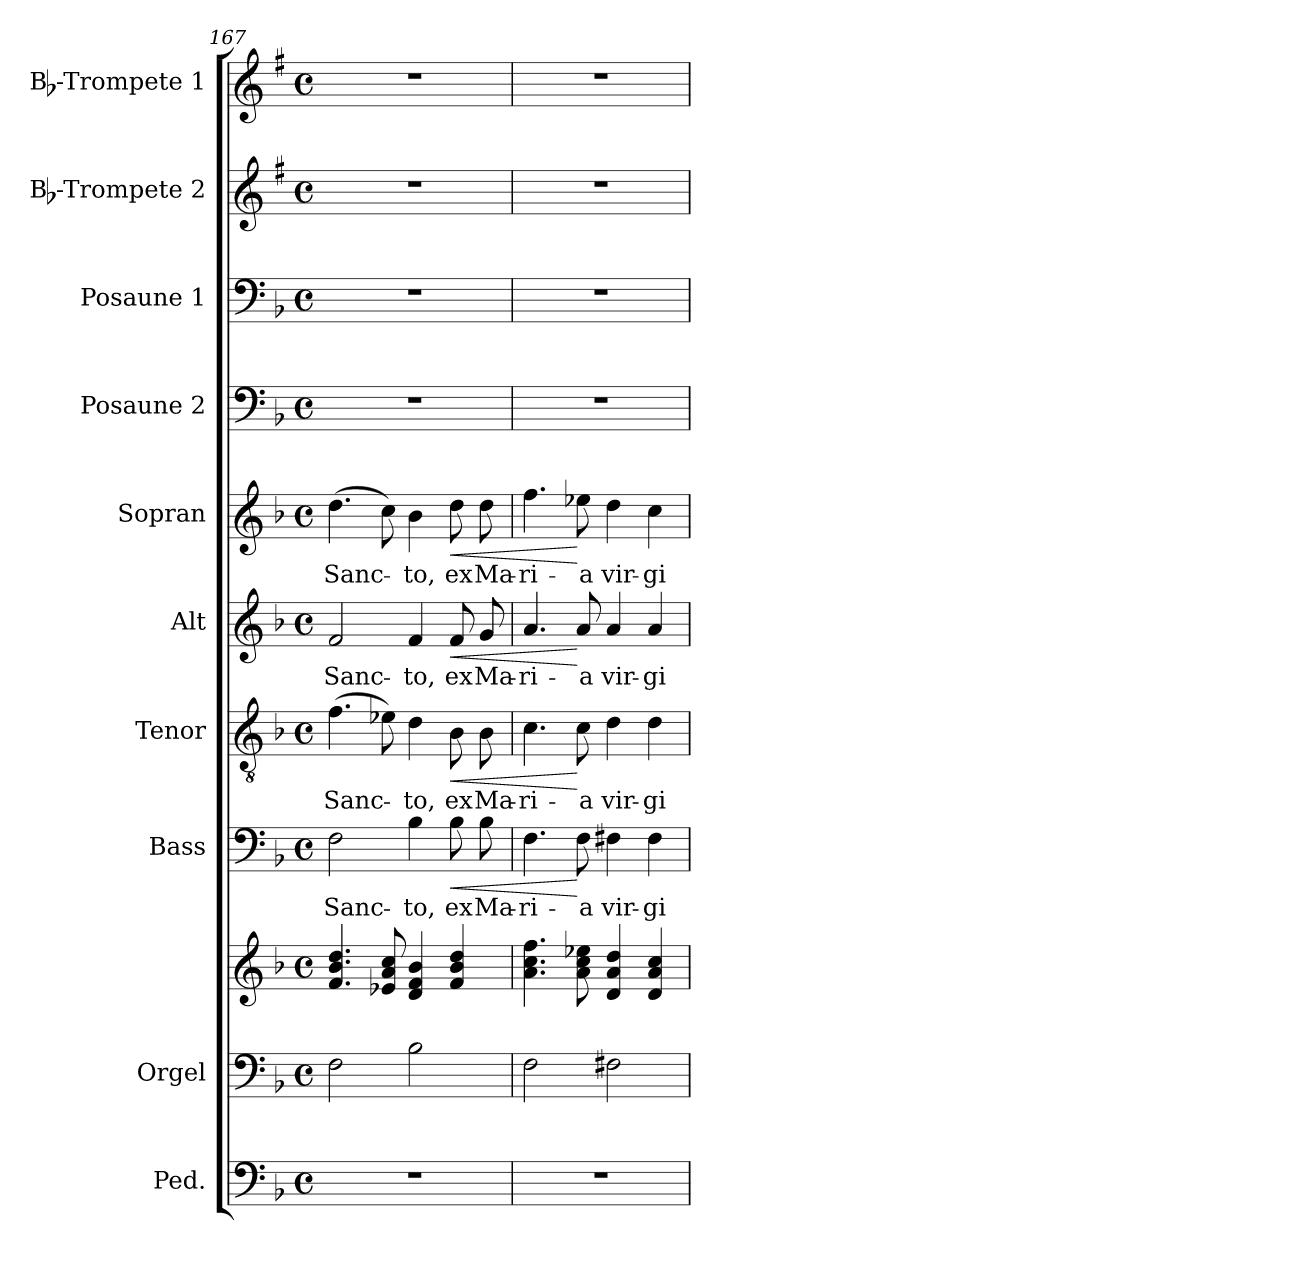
**kern	**kern	**kern	**kern	**text	**dynam	**kern	**text	**dynam	**kern	**text	**dynam	**kern	**text	**dynam	**kern	**kern	**kern	**kern
*part10	*part9	*part9	*part8	*part8	*part8	*part7	*part7	*part7	*part6	*part6	*part6	*part5	*part5	*part5	*part4	*part3	*part2	*part1
*staff11	*staff10	*staff9	*staff8	*staff8	*staff8	*staff7	*staff7	*staff7	*staff6	*staff6	*staff6	*staff5	*staff5	*staff5	*staff4	*staff3	*staff2	*staff1
*I"Ped.	*I"Orgel	*	*I"Bass	*	*	*I"Tenor	*	*	*I"Alt	*	*	*I"Sopran	*	*	*I"Posaune 2	*I"Posaune 1	*I"Bb-Trompete 2	*I"Bb-Trompete 1
*	*I'Org.	*	*I'B.	*	*	*I'T.	*	*	*I'A.	*	*	*I'S.	*	*	*I'Pos. 2	*I'Pos. 1	*I'Bb Trp. 2	*I'Bb Trp. 1
*clefF4	*clefF4	*clefG2	*clefF4	*	*	*clefGv2	*	*	*clefG2	*	*	*clefG2	*	*	*clefF4	*clefF4	*clefG2	*clefG2
*ITrd7c12	*	*	*	*	*	*	*	*	*	*	*	*	*	*	*	*	*ITrd1c2	*ITrd1c2
*k[b-]	*k[b-]	*k[b-]	*k[b-]	*	*	*k[b-]	*	*	*k[b-]	*	*	*k[b-]	*	*	*k[b-]	*k[b-]	*k[b-]	*k[b-]
*F:	*F:	*F:	*F:	*	*	*F:	*	*	*F:	*	*	*F:	*	*	*F:	*F:	*F:	*F:
*M4/4	*M4/4	*M4/4	*M4/4	*	*	*M4/4	*	*	*M4/4	*	*	*M4/4	*	*	*M4/4	*M4/4	*M4/4	*M4/4
*met(c)	*met(c)	*met(c)	*met(c)	*	*	*met(c)	*	*	*met(c)	*	*	*met(c)	*	*	*met(c)	*met(c)	*met(c)	*met(c)
=167	=167	=167	=167	=167	=167	=167	=167	=167	=167	=167	=167	=167	=167	=167	=167	=167	=167	=167
!	!	!	!	!LO:LY:b	!	!	!LO:LY:b	!	!	!LO:LY:b	!	!	!LO:LY:b	!	!	!	!	!
1r	2F\	4.f/ 4.b-/ 4.dd/	2F\	Sanc-	.	(>4.f\	Sanc-	.	2f/	Sanc-	.	(>4.dd\	Sanc-	.	1r	1r	1r	1r
.	.	8e-X/ 8a/ 8cc/	.	.	.	8e-X\)	.	.	.	.	.	8cc\)	.	.	.	.	.	.
!	!	!	!	!LO:LY:b	!	!	!LO:LY:b	!	!	!LO:LY:b	!	!	!LO:LY:b	!	!	!	!	!
.	2B-\	4d/ 4f/ 4b-/	4B-\	-to,	.	4d\	-to,	.	4f/	-to,	.	4b-\	-to,	.	.	.	.	.
!	!	!	!	!LO:LY:b	!LO:HP:b	!	!LO:LY:b	!LO:HP:b	!	!LO:LY:b	!LO:HP:b	!	!LO:LY:b	!LO:HP:b	!	!	!	!
.	.	4f/ 4b-/ 4dd/	8B-\	ex	<	8B-\	ex	<	8f/	ex	<	8dd\	ex	<	.	.	.	.
!	!	!	!	!LO:LY:b	!	!	!LO:LY:b	!	!	!LO:LY:b	!	!	!LO:LY:b	!	!	!	!	!
.	.	.	8B-\	Ma-	.	8B-\	Ma-	.	8g/	Ma-	.	8dd\	Ma-	.	.	.	.	.
=168	=168	=168	=168	=168	=168	=168	=168	=168	=168	=168	=168	=168	=168	=168	=168	=168	=168	=168
!	!	!	!	!LO:LY:b	!	!	!LO:LY:b	!	!	!LO:LY:b	!	!	!LO:LY:b	!	!	!	!	!
1r	2F\	4.a\ 4.cc\ 4.ff\	4.F\	-ri-	.	4.c\	-ri-	.	4.a/	-ri-	.	4.ff\	-ri-	.	1r	1r	1r	1r
!	!	!	!	!LO:LY:b	!	!	!LO:LY:b	!	!	!LO:LY:b	!	!	!LO:LY:b	!	!	!	!	!
.	.	8a\ 8cc\ 8ee-X\	8F\	-a	[	8c\	-a	[	8a/	-a	[	8ee-X\	-a	[	.	.	.	.
!	!	!	!	!LO:LY:b	!	!	!LO:LY:b	!	!	!LO:LY:b	!	!	!LO:LY:b	!	!	!	!	!
.	2F#X\	4d/ 4a/ 4dd/	4F#X\	vir-	.	4d\	vir-	.	4a/	vir-	.	4dd\	vir-	.	.	.	.	.
!	!	!	!	!LO:LY:b	!	!	!LO:LY:b	!	!	!LO:LY:b	!	!	!LO:LY:b	!	!	!	!	!
.	.	4d/ 4a/ 4cc/	4F#\	-gi-	.	4d\	-gi-	.	4a/	-gi-	.	4cc\	-gi-	.	.	.	.	.
=	=	=	=	=	=	=	=	=	=	=	=	=	=	=	=	=	=	=
*-	*-	*-	*-	*-	*-	*-	*-	*-	*-	*-	*-	*-	*-	*-	*-	*-	*-	*-
